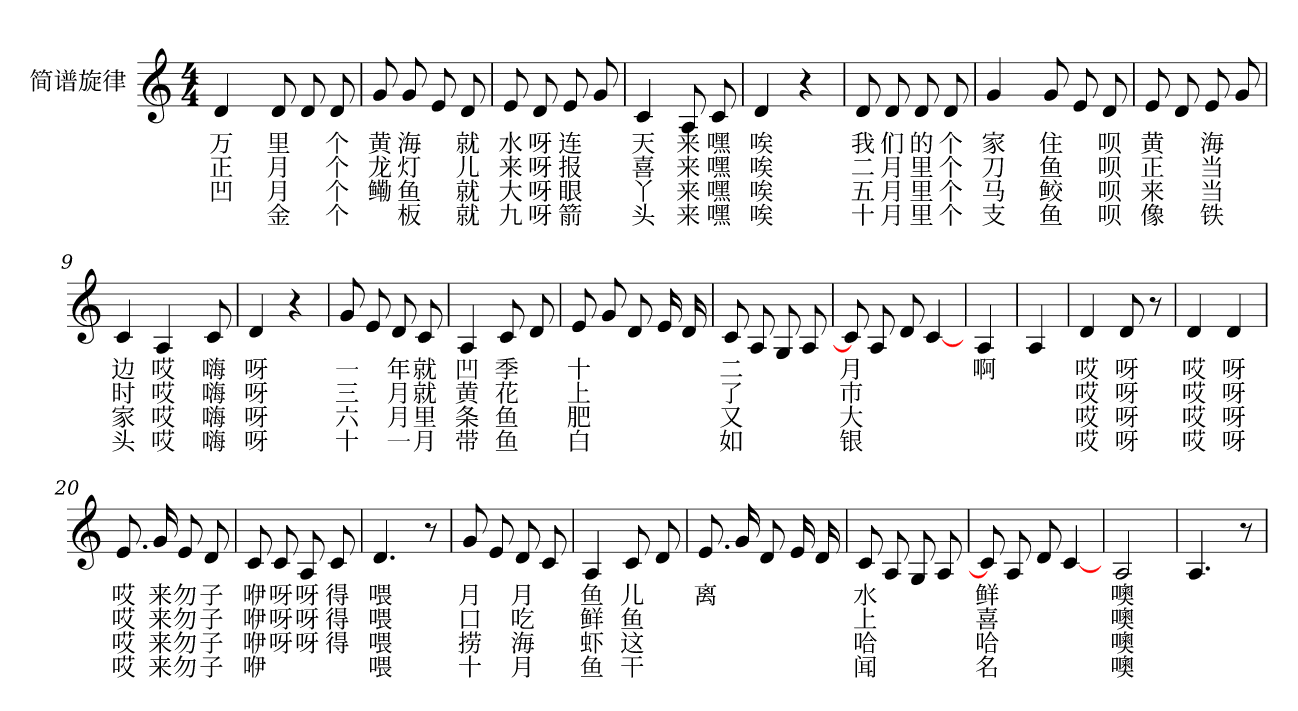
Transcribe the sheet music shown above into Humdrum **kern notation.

**kern	**text	**text	**text	**text
*part1	*part1	*part1	*part1	*part1
*staff1	*staff1	*staff1	*staff1	*staff1
*I"简谱旋律	*	*	*	*
*k[]	*	*	*	*
*M4/4	*	*	*	*
=1	=1	=1	=1	=1
!LO:N:vis=4	!	!	!	!
4.d	万	正	凹	.
8d	里	月	月	金
8d	.	.	.	.
8d	个	个	个	个
=2	=2	=2	=2	=2
8g	黄	龙	鳓	.
8g	海	灯	鱼	板
8e	.	.	.	.
8d	就	儿	就	就
=3	=3	=3	=3	=3
8e	水	来	大	九
8d	呀	呀	呀	呀
8e	连	报	眼	箭
8g	.	.	.	.
=4	=4	=4	=4	=4
4c	天	喜	丫	头
8A	来	来	来	来
8c	嘿	嘿	嘿	嘿
=5	=5	=5	=5	=5
4d	唉	唉	唉	唉
4r	.	.	.	.
=6	=6	=6	=6	=6
8d	我	二	五	十
8d	们	月	月	月
8d	的	里	里	里
8d	个	个	个	个
=7	=7	=7	=7	=7
!LO:N:vis=4	!	!	!	!
4.g	家	刀	马	支
8g	住	鱼	鲛	鱼
8e	.	.	.	.
8d	呗	呗	呗	呗
=8	=8	=8	=8	=8
8e	黄	正	来	像
8d	.	.	.	.
8e	海	当	当	铁
8g	.	.	.	.
=9	=9	=9	=9	=9
4c	边	时	家	头
!LO:N:vis=4	!	!	!	!
4.A	哎	哎	哎	哎
8c	嗨	嗨	嗨	嗨
=10	=10	=10	=10	=10
4d	呀	呀	呀	呀
4r	.	.	.	.
=11	=11	=11	=11	=11
8g	一	三	六	十
8e	.	.	.	.
8d	年	月	月	一
8c	就	就	里	月
=12	=12	=12	=12	=12
4A	凹	黄	条	带
8c	季	花	鱼	鱼
8d	.	.	.	.
=13	=13	=13	=13	=13
8e	十	上	肥	白
8g	.	.	.	.
8d	.	.	.	.
16e	.	.	.	.
16d	.	.	.	.
=14	=14	=14	=14	=14
8c	二	了	又	如
8A	.	.	.	.
8G	.	.	.	.
8A	.	.	.	.
=15	=15	=15	=15	=15
8c]	月	市	大	银
8A	.	.	.	.
8d	.	.	.	.
[4c	.	.	.	.
=16	=16	=16	=16	=16
4A	啊	.	.	.
=17	=17	=17	=17	=17
4A	.	.	.	.
=18	=18	=18	=18	=18
4d	哎	哎	哎	哎
8d	呀	呀	呀	呀
8r	.	.	.	.
=19	=19	=19	=19	=19
4d	哎	哎	哎	哎
4d	呀	呀	呀	呀
=20	=20	=20	=20	=20
8.e	哎	哎	哎	哎
16g	来	来	来	来
8e	勿	勿	勿	勿
8d	子	子	子	子
=21	=21	=21	=21	=21
8c	咿	咿	咿	咿
8c	呀	呀	呀	.
8A	呀	呀	呀	.
8c	得	得	得	.
=22	=22	=22	=22	=22
4.d	喂	喂	喂	喂
8r	.	.	.	.
=23	=23	=23	=23	=23
8g	月	口	捞	十
8e	.	.	.	.
8d	月	吃	海	月
8c	.	.	.	.
=24	=24	=24	=24	=24
4A	鱼	鲜	虾	鱼
8c	儿	鱼	这	干
8d	.	.	.	.
=25	=25	=25	=25	=25
8.e	离	.	.	.
16g	.	.	.	.
8d	.	.	.	.
16e	.	.	.	.
16d	.	.	.	.
=26	=26	=26	=26	=26
8c	水	上	哈	闻
8A	.	.	.	.
8G	.	.	.	.
8A	.	.	.	.
=27	=27	=27	=27	=27
8c]	鲜	喜	哈	名
8A	.	.	.	.
8d	.	.	.	.
[4c	.	.	.	.
=28	=28	=28	=28	=28
2A	噢	噢	噢	噢
=29	=29	=29	=29	=29
4.A	.	.	.	.
8r	.	.	.	.
=	=	=	=	=
*-	*-	*-	*-	*-
